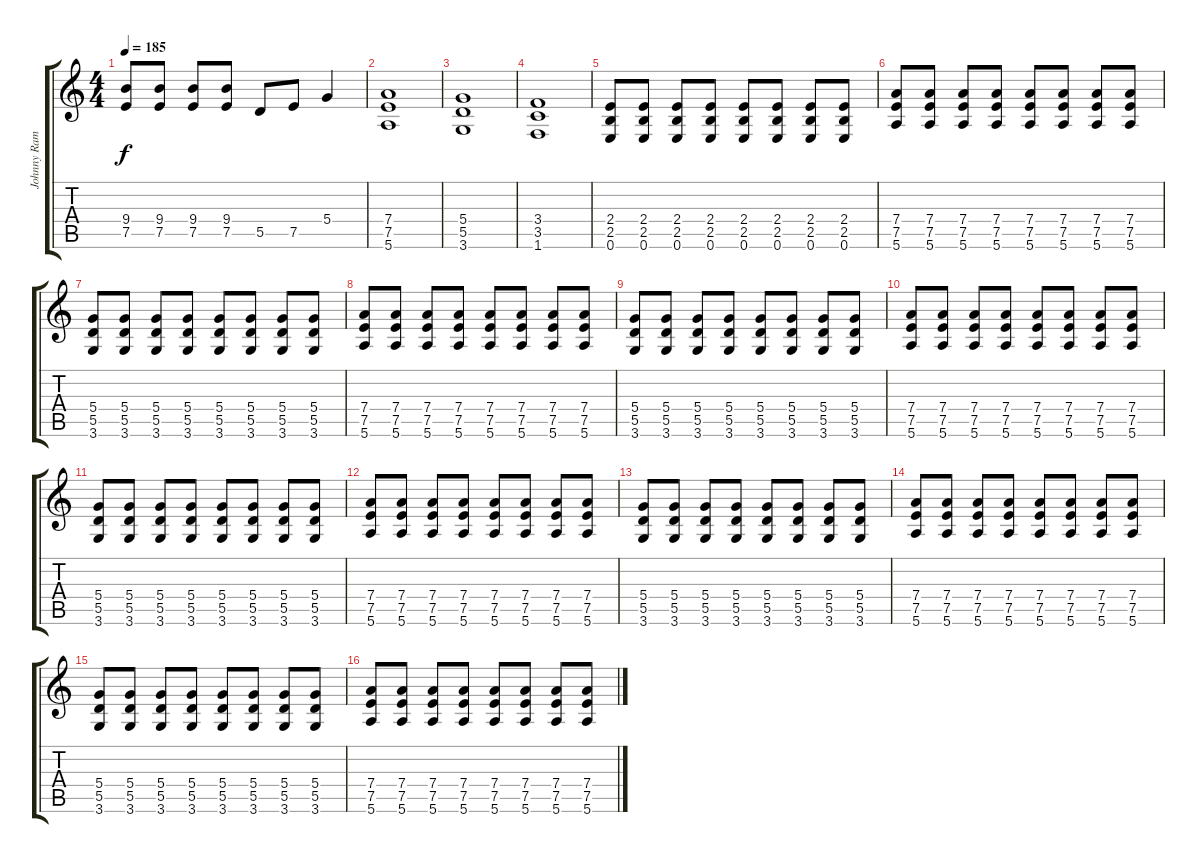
\track ("Johnny Ramone" "Johnny Ram") {instrument distortionguitar}
\staff {score tabs}
\tuning (E4 B3 G3 D3 A2 E2) {hide}
\ts (4 4)
\tempo 185
\clef g2
\ks c
(9.4 7.5).8{dy f} (9.4 7.5).8 (9.4 7.5).8 (9.4 7.5).8 5.5.8 7.5.8 5.4.4 |
(7.4 7.5 5.6).1 |
(5.4 5.5 3.6).1 |
(3.4 3.5 1.6).1 |
(2.4 2.5 0.6).8 (2.4 2.5 0.6).8 (2.4 2.5 0.6).8 (2.4 2.5 0.6).8 (2.4 2.5 0.6).8 (2.4 2.5 0.6).8 (2.4 2.5 0.6).8 (2.4 2.5 0.6).8 |
(7.4 7.5 5.6).8 (7.4 7.5 5.6).8 (7.4 7.5 5.6).8 (7.4 7.5 5.6).8 (7.4 7.5 5.6).8 (7.4 7.5 5.6).8 (7.4 7.5 5.6).8 (7.4 7.5 5.6).8 |
(5.4 5.5 3.6).8 (5.4 5.5 3.6).8 (5.4 5.5 3.6).8 (5.4 5.5 3.6).8 (5.4 5.5 3.6).8 (5.4 5.5 3.6).8 (5.4 5.5 3.6).8 (5.4 5.5 3.6).8 |
(7.4 7.5 5.6).8 (7.4 7.5 5.6).8 (7.4 7.5 5.6).8 (7.4 7.5 5.6).8 (7.4 7.5 5.6).8 (7.4 7.5 5.6).8 (7.4 7.5 5.6).8 (7.4 7.5 5.6).8 |
(5.4 5.5 3.6).8 (5.4 5.5 3.6).8 (5.4 5.5 3.6).8 (5.4 5.5 3.6).8 (5.4 5.5 3.6).8 (5.4 5.5 3.6).8 (5.4 5.5 3.6).8 (5.4 5.5 3.6).8 |
(7.4 7.5 5.6).8 (7.4 7.5 5.6).8 (7.4 7.5 5.6).8 (7.4 7.5 5.6).8 (7.4 7.5 5.6).8 (7.4 7.5 5.6).8 (7.4 7.5 5.6).8 (7.4 7.5 5.6).8 |
(5.4 5.5 3.6).8 (5.4 5.5 3.6).8 (5.4 5.5 3.6).8 (5.4 5.5 3.6).8 (5.4 5.5 3.6).8 (5.4 5.5 3.6).8 (5.4 5.5 3.6).8 (5.4 5.5 3.6).8 |
(7.4 7.5 5.6).8 (7.4 7.5 5.6).8 (7.4 7.5 5.6).8 (7.4 7.5 5.6).8 (7.4 7.5 5.6).8 (7.4 7.5 5.6).8 (7.4 7.5 5.6).8 (7.4 7.5 5.6).8 |
(5.4 5.5 3.6).8 (5.4 5.5 3.6).8 (5.4 5.5 3.6).8 (5.4 5.5 3.6).8 (5.4 5.5 3.6).8 (5.4 5.5 3.6).8 (5.4 5.5 3.6).8 (5.4 5.5 3.6).8 |
(7.4 7.5 5.6).8 (7.4 7.5 5.6).8 (7.4 7.5 5.6).8 (7.4 7.5 5.6).8 (7.4 7.5 5.6).8 (7.4 7.5 5.6).8 (7.4 7.5 5.6).8 (7.4 7.5 5.6).8 |
(5.4 5.5 3.6).8 (5.4 5.5 3.6).8 (5.4 5.5 3.6).8 (5.4 5.5 3.6).8 (5.4 5.5 3.6).8 (5.4 5.5 3.6).8 (5.4 5.5 3.6).8 (5.4 5.5 3.6).8 |
(7.4 7.5 5.6).8 (7.4 7.5 5.6).8 (7.4 7.5 5.6).8 (7.4 7.5 5.6).8 (7.4 7.5 5.6).8 (7.4 7.5 5.6).8 (7.4 7.5 5.6).8 (7.4 7.5 5.6).8
